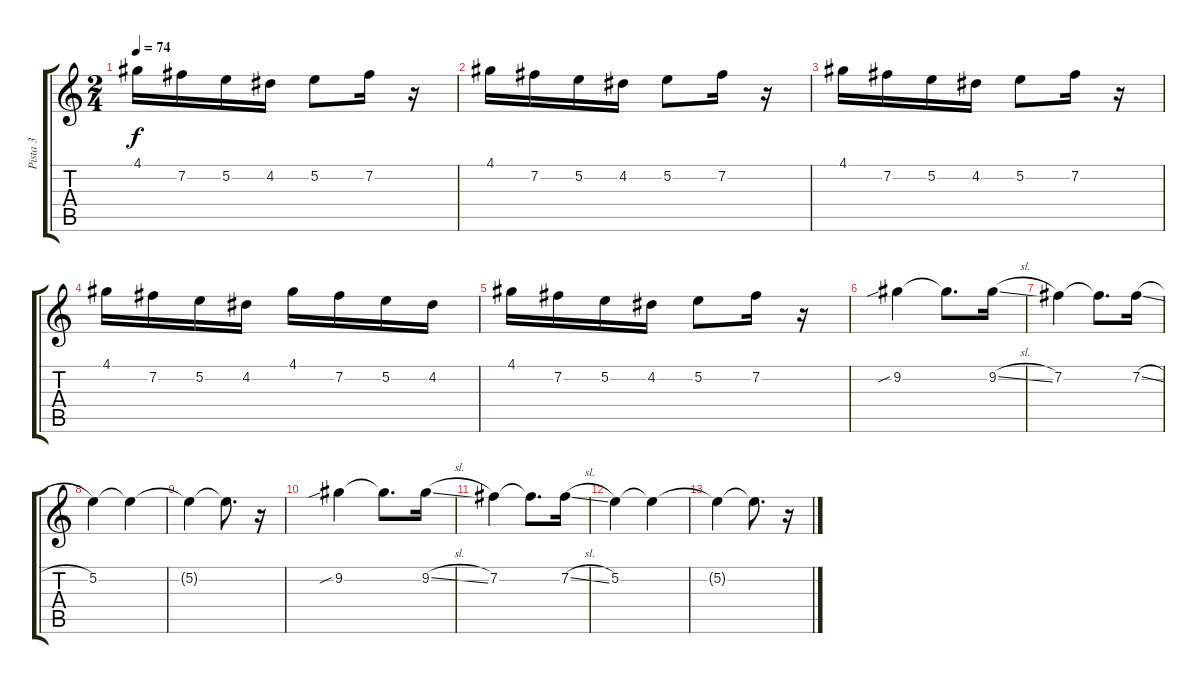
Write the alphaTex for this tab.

\track ("Pista 3" "Pista 3") {instrument distortionguitar}
\staff {score tabs}
\tuning (E4 B3 G3 D3 A2 E2) {hide}
\ts (2 4)
\tempo 74
\clef g2
\ks c
4.1.16{dy f} 7.2.16 5.2.16 4.2.16 5.2.8 7.2.16 r.16 |
4.1.16 7.2.16 5.2.16 4.2.16 5.2.8 7.2.16 r.16 |
4.1.16 7.2.16 5.2.16 4.2.16 5.2.8 7.2.16 r.16 |
4.1.16 7.2.16 5.2.16 4.2.16 4.1.16 7.2.16 5.2.16 4.2.16 |
4.1.16 7.2.16 5.2.16 4.2.16 5.2.8 7.2.16 r.16 |
9.2{sib}.4 9.2{t}.8{d} 9.2{sl}.16 |
7.2.4 7.2{t}.8{d} 7.2{sl}.16 |
5.2.4 5.2{t}.4 |
5.2{t}.4 5.2{t}.8{d} r.16 |
9.2{sib}.4 9.2{t}.8{d} 9.2{sl}.16 |
7.2.4 7.2{t}.8{d} 7.2{sl}.16 |
5.2.4 5.2{t}.4 |
5.2{t}.4 5.2{t}.8{d} r.16
